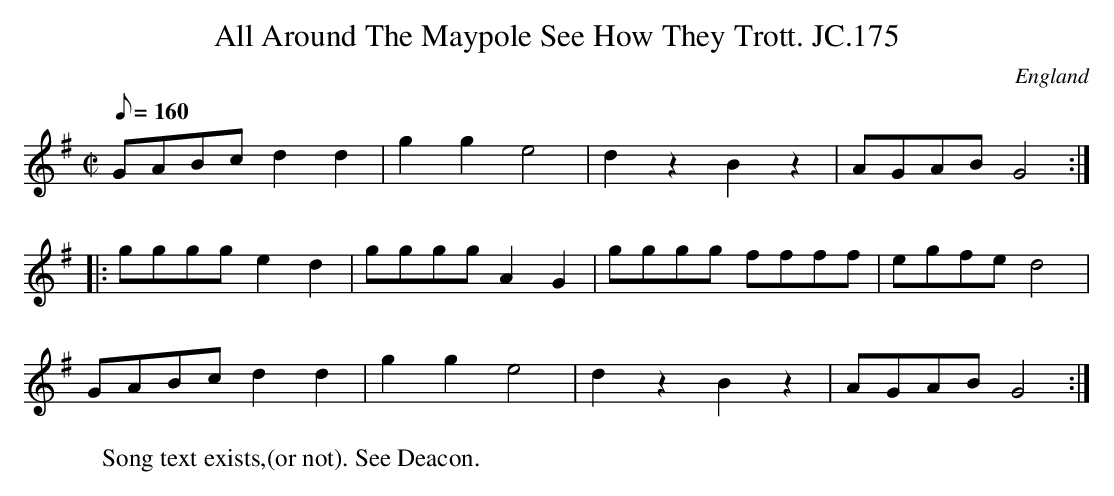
X:1
T:All Around The Maypole See How They Trott. JC.175
M:C|
L:1/8
Q:160
O:England
K:G
GABcd2d2|g2g2e4|d2z2B2z2|AGABG4:|!
|:gggge2d2|ggggA2G2|gggg ffff|egfed4|!
GABcd2d2|g2g2e4|d2z2B2z2|AGABG4:|]
W:Song text exists,(or not). See Deacon.
